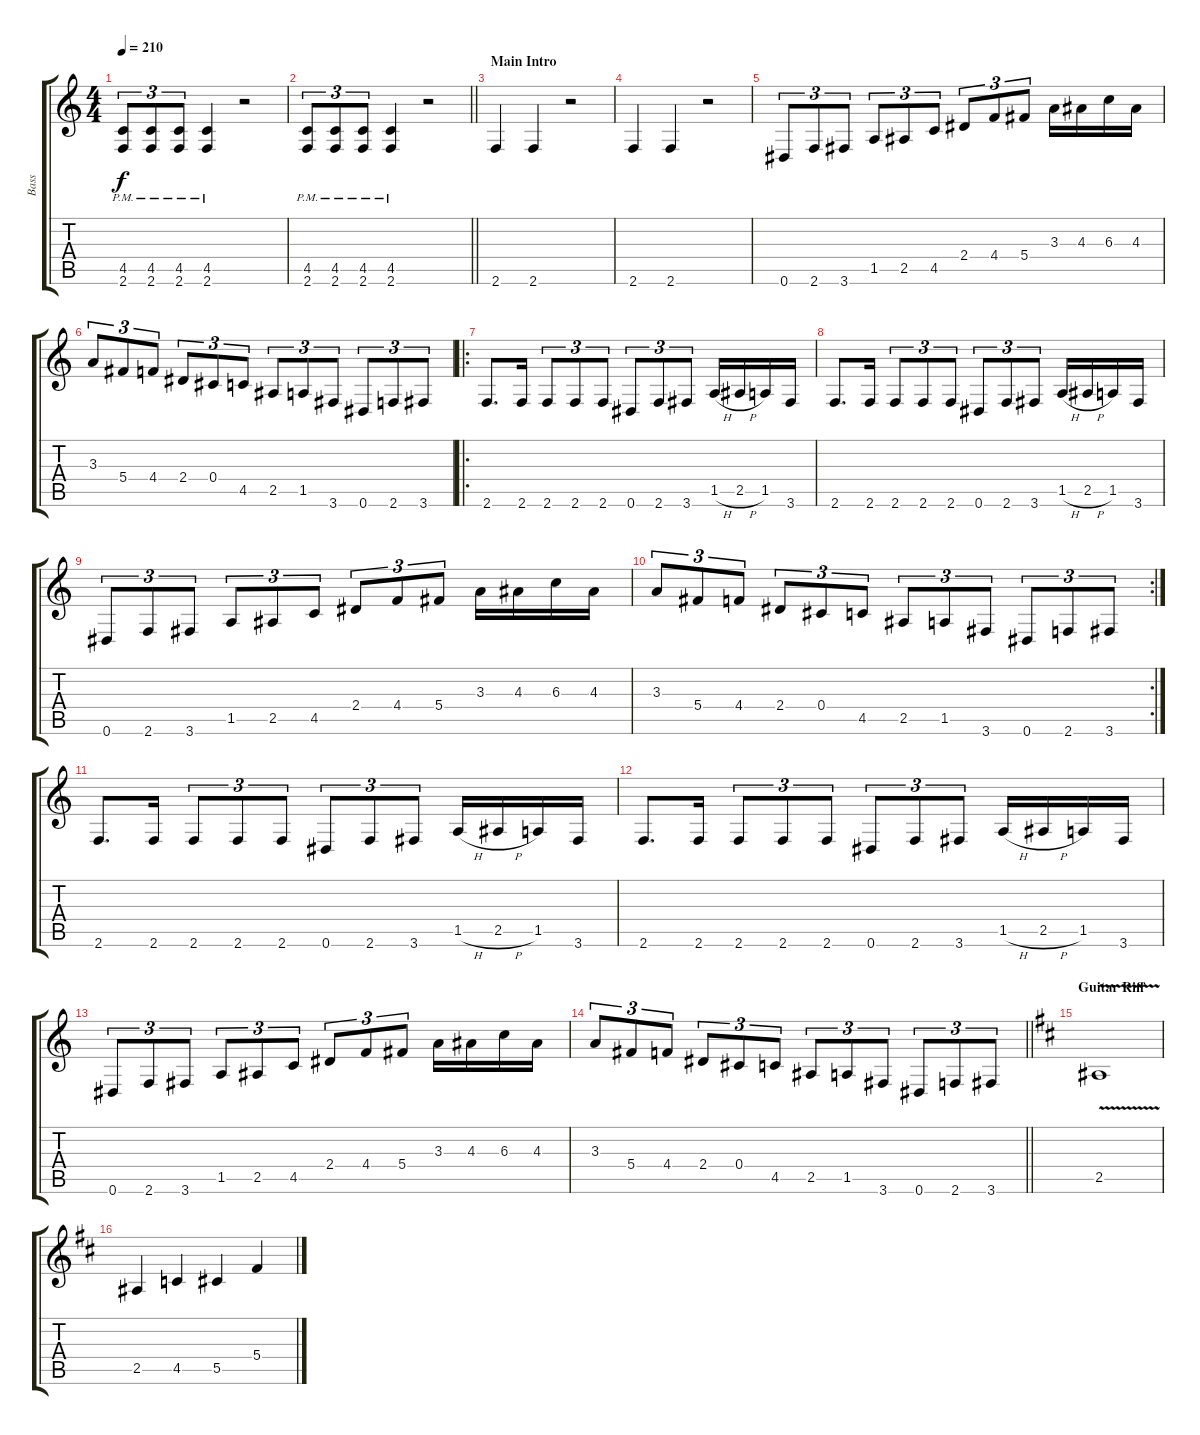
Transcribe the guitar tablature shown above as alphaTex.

\track ("Bass" "Bass") {instrument electricbasspick}
\staff {score tabs}
\tuning (Eb4 Bb3 Gb3 Db3 Ab2 Eb2) {hide}
\ts (4 4)
\tempo 210
\clef g2
\ks c
(4.5{pm} 2.6{pm}).8{tu (3 2) dy f} (4.5{pm} 2.6{pm}).8{tu (3 2)} (4.5{pm} 2.6{pm}).8{tu (3 2)} (4.5{pm} 2.6{pm}).4 r.2 |
\barLineRight lightlight
(4.5{pm} 2.6{pm}).8{tu (3 2)} (4.5{pm} 2.6{pm}).8{tu (3 2)} (4.5{pm} 2.6{pm}).8{tu (3 2)} (4.5{pm} 2.6{pm}).4 r.2 |
\section ("" "Main Intro")
2.6.4 2.6.4 r.2 |
2.6.4 2.6.4 r.2 |
0.6.8{tu (3 2)} 2.6.8{tu (3 2)} 3.6.8{tu (3 2)} 1.5.8{tu (3 2)} 2.5.8{tu (3 2)} 4.5.8{tu (3 2)} 2.4.8{tu (3 2)} 4.4.8{tu (3 2)} 5.4.8{tu (3 2)} 3.3.16 4.3.16 6.3.16 4.3.16 |
3.3.8{tu (3 2)} 5.4.8{tu (3 2)} 4.4.8{tu (3 2)} 2.4.8{tu (3 2)} 0.4.8{tu (3 2)} 4.5.8{tu (3 2)} 2.5.8{tu (3 2)} 1.5.8{tu (3 2)} 3.6.8{tu (3 2)} 0.6.8{tu (3 2)} 2.6.8{tu (3 2)} 3.6.8{tu (3 2)} |
\ro
2.6.8{d} 2.6.16 2.6.8{tu (3 2)} 2.6.8{tu (3 2)} 2.6.8{tu (3 2)} 0.6.8{tu (3 2)} 2.6.8{tu (3 2)} 3.6.8{tu (3 2)} 1.5{h}.16 2.5{h}.16 1.5.16 3.6.16 |
2.6.8{d} 2.6.16 2.6.8{tu (3 2)} 2.6.8{tu (3 2)} 2.6.8{tu (3 2)} 0.6.8{tu (3 2)} 2.6.8{tu (3 2)} 3.6.8{tu (3 2)} 1.5{h}.16 2.5{h}.16 1.5.16 3.6.16 |
0.6.8{tu (3 2)} 2.6.8{tu (3 2)} 3.6.8{tu (3 2)} 1.5.8{tu (3 2)} 2.5.8{tu (3 2)} 4.5.8{tu (3 2)} 2.4.8{tu (3 2)} 4.4.8{tu (3 2)} 5.4.8{tu (3 2)} 3.3.16 4.3.16 6.3.16 4.3.16 |
\rc 2
3.3.8{tu (3 2)} 5.4.8{tu (3 2)} 4.4.8{tu (3 2)} 2.4.8{tu (3 2)} 0.4.8{tu (3 2)} 4.5.8{tu (3 2)} 2.5.8{tu (3 2)} 1.5.8{tu (3 2)} 3.6.8{tu (3 2)} 0.6.8{tu (3 2)} 2.6.8{tu (3 2)} 3.6.8{tu (3 2)} |
2.6.8{d} 2.6.16 2.6.8{tu (3 2)} 2.6.8{tu (3 2)} 2.6.8{tu (3 2)} 0.6.8{tu (3 2)} 2.6.8{tu (3 2)} 3.6.8{tu (3 2)} 1.5{h}.16 2.5{h}.16 1.5.16 3.6.16 |
2.6.8{d} 2.6.16 2.6.8{tu (3 2)} 2.6.8{tu (3 2)} 2.6.8{tu (3 2)} 0.6.8{tu (3 2)} 2.6.8{tu (3 2)} 3.6.8{tu (3 2)} 1.5{h}.16 2.5{h}.16 1.5.16 3.6.16 |
0.6.8{tu (3 2)} 2.6.8{tu (3 2)} 3.6.8{tu (3 2)} 1.5.8{tu (3 2)} 2.5.8{tu (3 2)} 4.5.8{tu (3 2)} 2.4.8{tu (3 2)} 4.4.8{tu (3 2)} 5.4.8{tu (3 2)} 3.3.16 4.3.16 6.3.16 4.3.16 |
\barLineRight lightlight
3.3.8{tu (3 2)} 5.4.8{tu (3 2)} 4.4.8{tu (3 2)} 2.4.8{tu (3 2)} 0.4.8{tu (3 2)} 4.5.8{tu (3 2)} 2.5.8{tu (3 2)} 1.5.8{tu (3 2)} 3.6.8{tu (3 2)} 0.6.8{tu (3 2)} 2.6.8{tu (3 2)} 3.6.8{tu (3 2)} |
\section ("" "Guitar Riff")
\ks d
2.5{v}.1 |
2.5.4 4.5.4 5.5.4 5.4.4
